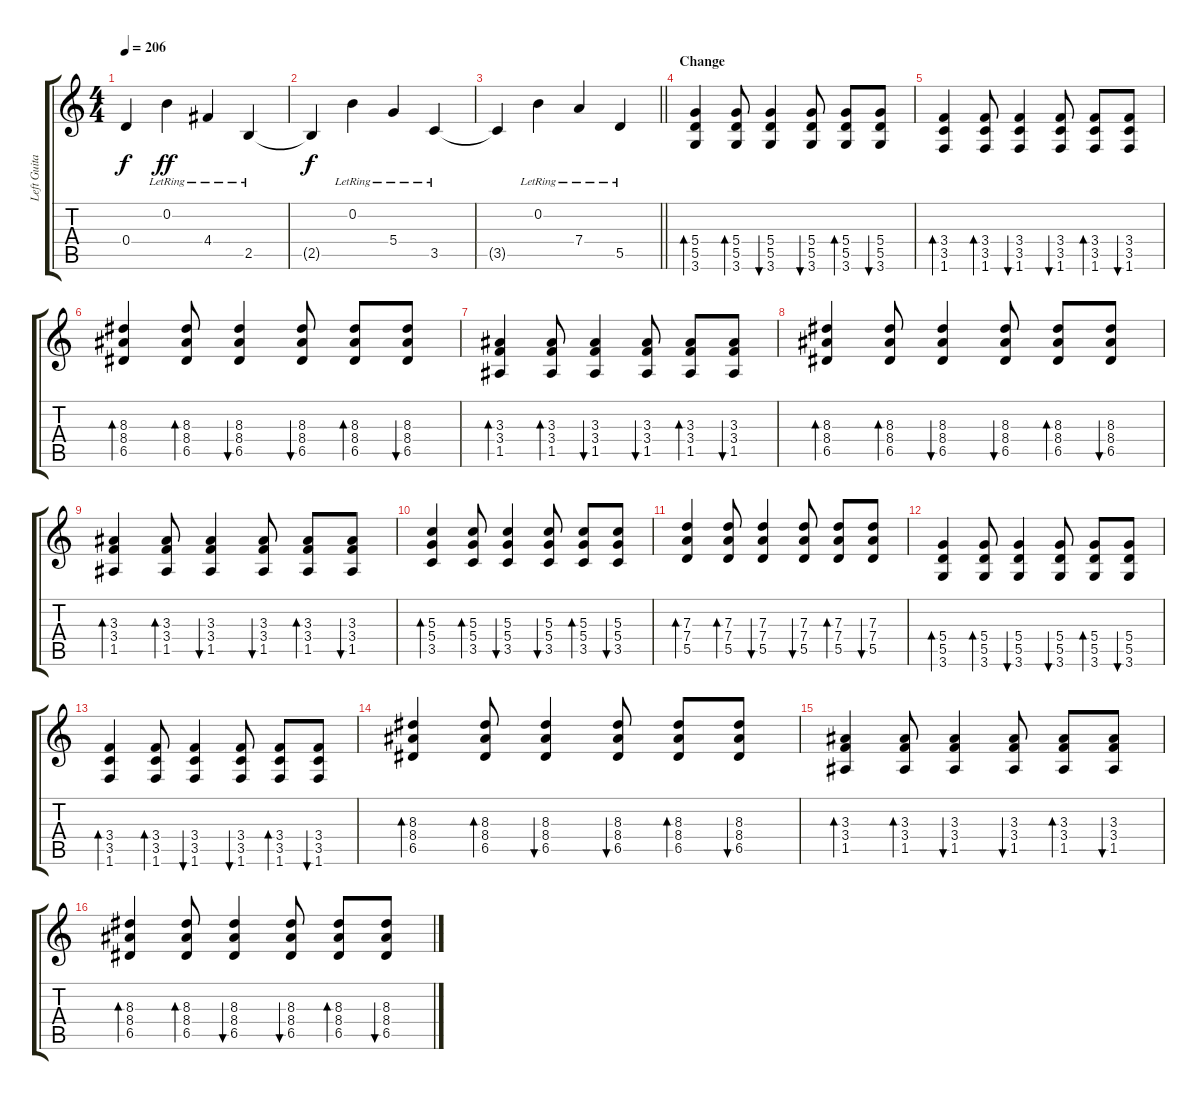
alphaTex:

\track ("Left Guitar" "Left Guita") {instrument distortionguitar}
\staff {score tabs}
\tuning (E4 B3 G3 D3 A2 E2) {hide}
\ts (4 4)
\tempo 206
\clef g2
\ks c
0.4{t}.4{dy f} 0.2{lr}.4{dy ff balance 12} 4.4{lr}.4 2.5{lr}.4 |
2.5{t}.4{dy f} 0.2{lr}.4{balance 3} 5.4{lr}.4 3.5{lr}.4 |
\barLineRight lightlight
3.5{t}.4 0.2{lr}.4 7.4{lr}.4 5.5{lr}.4 |
\section ("" "Change")
(5.4 5.5 3.6).4{bd 60 volume 10 instrument distortionguitar} (5.4 5.5 3.6).8{bd 60} (5.4 5.5 3.6).4{bu 60} (5.4 5.5 3.6).8{bu 60} (5.4 5.5 3.6).8{bd 60} (5.4 5.5 3.6).8{bu 60} |
(3.4 3.5 1.6).4{bd 60} (3.4 3.5 1.6).8{bd 60} (3.4 3.5 1.6).4{bu 60} (3.4 3.5 1.6).8{bu 60} (3.4 3.5 1.6).8{bd 60} (3.4 3.5 1.6).8{bu 60} |
(8.3 8.4 6.5).4{bd 60} (8.3 8.4 6.5).8{bd 60} (8.3 8.4 6.5).4{bu 60} (8.3 8.4 6.5).8{bu 60} (8.3 8.4 6.5).8{bd 60} (8.3 8.4 6.5).8{bu 60} |
(3.3 3.4 1.5).4{bd 60} (3.3 3.4 1.5).8{bd 60} (3.3 3.4 1.5).4{bu 60} (3.3 3.4 1.5).8{bu 60} (3.3 3.4 1.5).8{bd 60} (3.3 3.4 1.5).8{bu 60} |
(8.3 8.4 6.5).4{bd 60} (8.3 8.4 6.5).8{bd 60} (8.3 8.4 6.5).4{bu 60} (8.3 8.4 6.5).8{bu 60} (8.3 8.4 6.5).8{bd 60} (8.3 8.4 6.5).8{bu 60} |
(3.3 3.4 1.5).4{bd 60} (3.3 3.4 1.5).8{bd 60} (3.3 3.4 1.5).4{bu 60} (3.3 3.4 1.5).8{bu 60} (3.3 3.4 1.5).8{bd 60} (3.3 3.4 1.5).8{bu 60} |
(5.3 5.4 3.5).4{bd 60} (5.3 5.4 3.5).8{bd 60} (5.3 5.4 3.5).4{bu 60} (5.3 5.4 3.5).8{bu 60} (5.3 5.4 3.5).8{bd 60} (5.3 5.4 3.5).8{bu 60} |
(7.3 7.4 5.5).4{bd 60} (7.3 7.4 5.5).8{bd 60} (7.3 7.4 5.5).4{bu 60} (7.3 7.4 5.5).8{bu 60} (7.3 7.4 5.5).8{bd 60} (7.3 7.4 5.5).8{bu 60} |
(5.4 5.5 3.6).4{bd 60} (5.4 5.5 3.6).8{bd 60} (5.4 5.5 3.6).4{bu 60} (5.4 5.5 3.6).8{bu 60} (5.4 5.5 3.6).8{bd 60} (5.4 5.5 3.6).8{bu 60} |
(3.4 3.5 1.6).4{bd 60} (3.4 3.5 1.6).8{bd 60} (3.4 3.5 1.6).4{bu 60} (3.4 3.5 1.6).8{bu 60} (3.4 3.5 1.6).8{bd 60} (3.4 3.5 1.6).8{bu 60} |
(8.3 8.4 6.5).4{bd 60} (8.3 8.4 6.5).8{bd 60} (8.3 8.4 6.5).4{bu 60} (8.3 8.4 6.5).8{bu 60} (8.3 8.4 6.5).8{bd 60} (8.3 8.4 6.5).8{bu 60} |
(3.3 3.4 1.5).4{bd 60} (3.3 3.4 1.5).8{bd 60} (3.3 3.4 1.5).4{bu 60} (3.3 3.4 1.5).8{bu 60} (3.3 3.4 1.5).8{bd 60} (3.3 3.4 1.5).8{bu 60} |
(8.3 8.4 6.5).4{bd 60} (8.3 8.4 6.5).8{bd 60} (8.3 8.4 6.5).4{bu 60} (8.3 8.4 6.5).8{bu 60} (8.3 8.4 6.5).8{bd 60} (8.3 8.4 6.5).8{bu 60}
